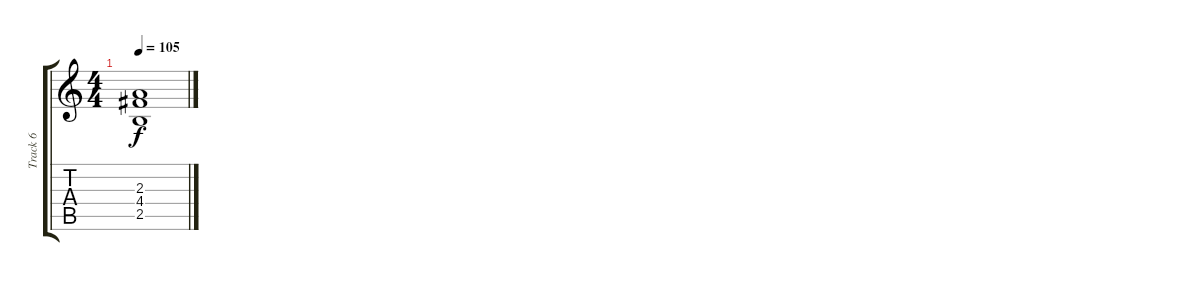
\track ("Track 6" "Track 6") {instrument electricguitarclean}
\staff {score tabs}
\tuning (E4 B3 G3 D3 A2 E2) {hide}
\ts (4 4)
\tempo 105
\clef g2
\ks c
(2.3{t} 4.4{t} 2.5{t}).1{dy f}
